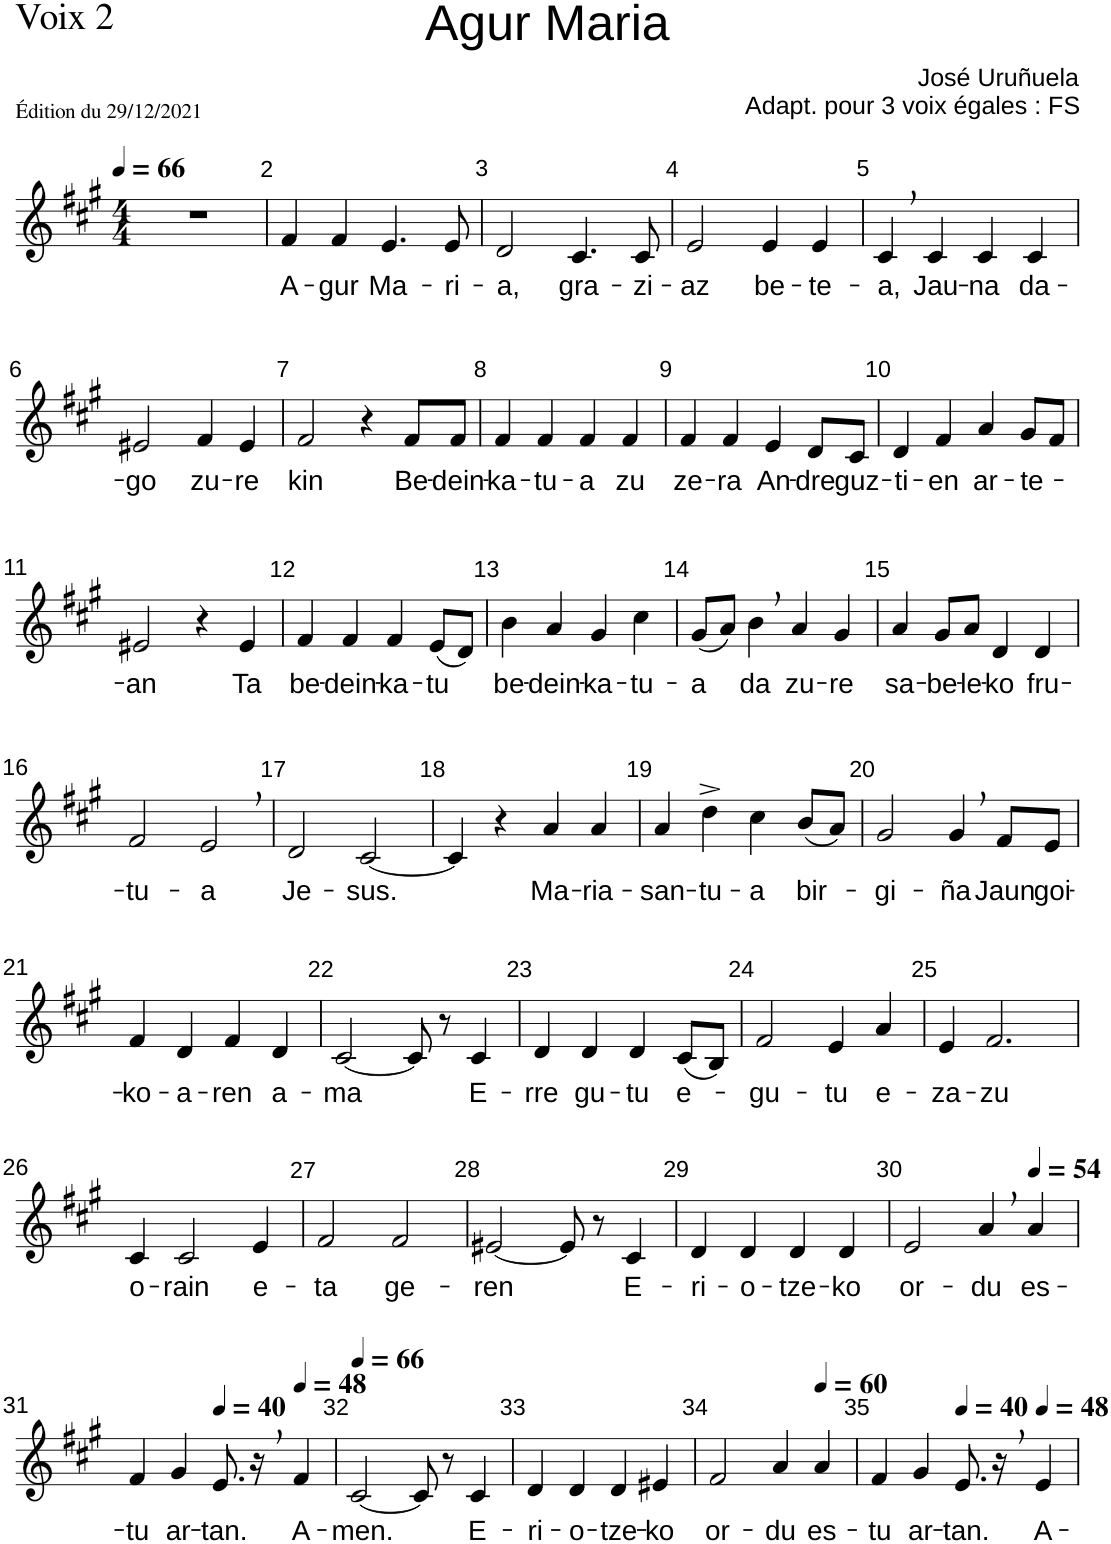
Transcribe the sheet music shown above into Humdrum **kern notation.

**kern	**text
*part1	*part1
*staff1	*staff1
*I"Voix 2	*
*I'V2	*
*clefG2	*
*k[f#c#g#]	*
*M4/4	*
*MM66	*
=1	=1
1r	.
=2	=2
!	!LO:LY:b
4f#/	A-
!	!LO:LY:b
4f#/	-gur
!	!LO:LY:b
4.e/	Ma-
!	!LO:LY:b
8e/	-ri-
=3	=3
!	!LO:LY:b
2d/	-a,
!	!LO:LY:b
4.c#/	gra-
!	!LO:LY:b
8c#/	-zi-
=4	=4
!	!LO:LY:b
2e/	-az
!	!LO:LY:b
4e/	be-
!	!LO:LY:b
4e/	-te-
=5	=5
!	!LO:LY:b
4c#,/	-a,
!	!LO:LY:b
4c#/	Jau-
!	!LO:LY:b
4c#/	-na
!	!LO:LY:b
4c#/	da-
!!LO:LB:g=z
=6	=6
!	!LO:LY:b
2e#X/	-go
!	!LO:LY:b
4f#/	zu-
!	!LO:LY:b
4e#/	-re
=7	=7
!	!LO:LY:b
2f#/	-kin
4r	.
!	!LO:LY:b
8f#/L	Be-
!	!LO:LY:b
8f#/J	-dein-
=8	=8
!	!LO:LY:b
4f#/	-ka-
!	!LO:LY:b
4f#/	-tu-
!	!LO:LY:b
4f#/	-a
!	!LO:LY:b
4f#/	zu
=9	=9
!	!LO:LY:b
4f#/	ze-
!	!LO:LY:b
4f#/	-ra
!	!LO:LY:b
4e/	An-
!	!LO:LY:b
8d/L	-dre
!	!LO:LY:b
8c#/J	guz-
=10	=10
!	!LO:LY:b
4d/	-ti-
!	!LO:LY:b
4f#/	-en
!	!LO:LY:b
4a/	ar-
!	!LO:LY:b
8g#/L	-te-
8f#/J	.
!!LO:LB:g=z
=11	=11
!	!LO:LY:b
2e#X/	-an
4r	.
!	!LO:LY:b
4e#/	Ta
=12	=12
!	!LO:LY:b
4f#/	be-
!	!LO:LY:b
4f#/	-dein-
!	!LO:LY:b
4f#/	-ka-
!	!LO:LY:b
(8e/L	-tu
8d/J)	.
=13	=13
!	!LO:LY:b
4b\	be-
!	!LO:LY:b
4a/	-dein-
!	!LO:LY:b
4g#/	-ka-
!	!LO:LY:b
4cc#\	-tu-
=14	=14
!	!LO:LY:b
(8g#/L	-a
8a/J)	.
!	!LO:LY:b
4b,\	da
!	!LO:LY:b
4a/	zu-
!	!LO:LY:b
4g#/	-re
=15	=15
!	!LO:LY:b
4a/	sa-
!	!LO:LY:b
8g#/L	-be-
!	!LO:LY:b
8a/J	-le-
!	!LO:LY:b
4d/	-ko
!	!LO:LY:b
4d/	fru-
!!LO:LB:g=z
=16	=16
!	!LO:LY:b
2f#/	-tu-
!	!LO:LY:b
2e,/	-a
=17	=17
!	!LO:LY:b
2d/	Je-
!	!LO:LY:b
[2c#/	-sus.
=18	=18
4c#/]	.
4r	.
!	!LO:LY:b
4a/	Ma-
!	!LO:LY:b
4a/	-ria-
=19	=19
!	!LO:LY:b
4a/	-san-
!	!LO:LY:b
4dd^\	-tu-
!	!LO:LY:b
4cc#\	-a
!	!LO:LY:b
(8b/L	bir-
8a/J)	.
=20	=20
!	!LO:LY:b
2g#/	-gi-
!	!LO:LY:b
4g#,/	-ña
!	!LO:LY:b
8f#/L	Jaun
!	!LO:LY:b
8e/J	goi-
!!LO:LB:g=z
=21	=21
!	!LO:LY:b
4f#/	-ko-
!	!LO:LY:b
4d/	-a-
!	!LO:LY:b
4f#/	-ren
!	!LO:LY:b
4d/	a-
=22	=22
!	!LO:LY:b
[2c#/	-ma
8c#/]	.
8r	.
!	!LO:LY:b
4c#/	E-
=23	=23
!	!LO:LY:b
4d/	-rre
!	!LO:LY:b
4d/	gu-
!	!LO:LY:b
4d/	-tu
!	!LO:LY:b
(8c#/L	e-
8B/J)	.
=24	=24
!	!LO:LY:b
2f#/	-gu-
!	!LO:LY:b
4e/	-tu
!	!LO:LY:b
4a/	e-
=25	=25
!	!LO:LY:b
4e/	-za-
!	!LO:LY:b
2.f#/	-zu
!!LO:LB:g=z
=26	=26
!	!LO:LY:b
4c#/	o-
!	!LO:LY:b
2c#/	-rain
!	!LO:LY:b
4e/	e-
=27	=27
!	!LO:LY:b
2f#/	-ta
!	!LO:LY:b
2f#/	ge-
=28	=28
!	!LO:LY:b
[2e#X/	-ren
8e#/]	.
8r	.
!	!LO:LY:b
4c#/	E-
=29	=29
!	!LO:LY:b
4d/	-ri-
!	!LO:LY:b
4d/	-o-
!	!LO:LY:b
4d/	-tze-
!	!LO:LY:b
4d/	-ko
=30	=30
!	!LO:LY:b
2e/	or-
!	!LO:LY:b
4a,/	-du
*MM54	*
!	!LO:LY:b
4a/	es-
!!LO:LB:g=z
=31	=31
!	!LO:LY:b
4f#/	-tu
!	!LO:LY:b
4g#/	ar-
*MM40	*
!	!LO:LY:b
8.e/	-tan.
16r	.
*MM48	*
!	!LO:LY:b
4f#/	A-
=32	=32
*MM66	*
!	!LO:LY:b
[2c#/	-men.
8c#/]	.
8r	.
!	!LO:LY:b
4c#/	E-
=33	=33
!	!LO:LY:b
4d/	-ri-
!	!LO:LY:b
4d/	-o-
!	!LO:LY:b
4d/	-tze-
!	!LO:LY:b
4e#X/	-ko
=34	=34
!	!LO:LY:b
2f#/	or-
!	!LO:LY:b
4a/	-du
*MM60	*
!	!LO:LY:b
4a/	es-
=35	=35
!	!LO:LY:b
4f#/	-tu
!	!LO:LY:b
4g#/	ar-
*MM40	*
!	!LO:LY:b
8.e/	-tan.
16r	.
*MM48	*
!	!LO:LY:b
4e/	A-
=	=
*-	*-
